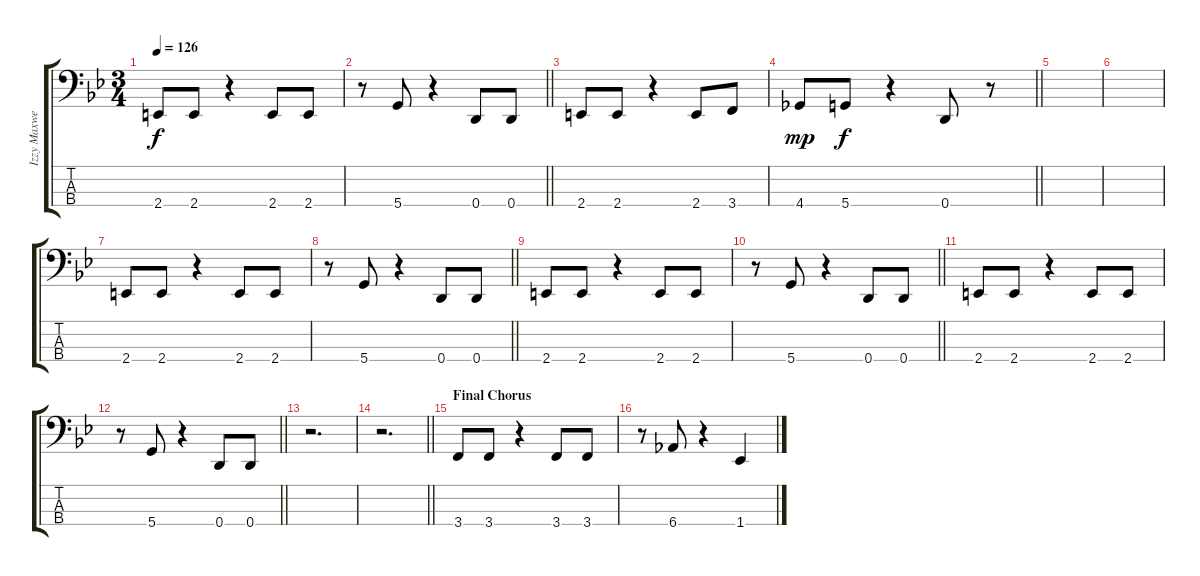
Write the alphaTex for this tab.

\track ("Izzy Maxwell (Bass)" "Izzy Maxwe") {instrument electricbassfinger}
\staff {score tabs}
\tuning (G2 D2 A1 D1) {hide}
\ts (3 4)
\tempo 126
\clef f4
\ks bb
2.4.8{dy f} 2.4.8 r.4 2.4.8 2.4.8 |
\barLineRight lightlight
r.8 5.4.8 r.4 0.4.8 0.4.8 |
2.4.8 2.4.8 r.4 2.4.8 3.4.8 |
\barLineRight lightlight
4.4.8{dy mp} 5.4.8{dy f} r.4 0.4.8 r.8 |
|
|
2.4.8 2.4.8 r.4 2.4.8 2.4.8 |
\barLineRight lightlight
r.8 5.4.8 r.4 0.4.8 0.4.8 |
2.4.8 2.4.8 r.4 2.4.8 2.4.8 |
\barLineRight lightlight
r.8 5.4.8 r.4 0.4.8 0.4.8 |
2.4.8 2.4.8 r.4 2.4.8 2.4.8 |
\barLineRight lightlight
r.8 5.4.8 r.4 0.4.8 0.4.8 |
r.2{d} |
\barLineRight lightlight
r.2{d} |
\section ("" "Final Chorus")
3.4.8 3.4.8 r.4 3.4.8 3.4.8 |
r.8 6.4.8 r.4 1.4.4
